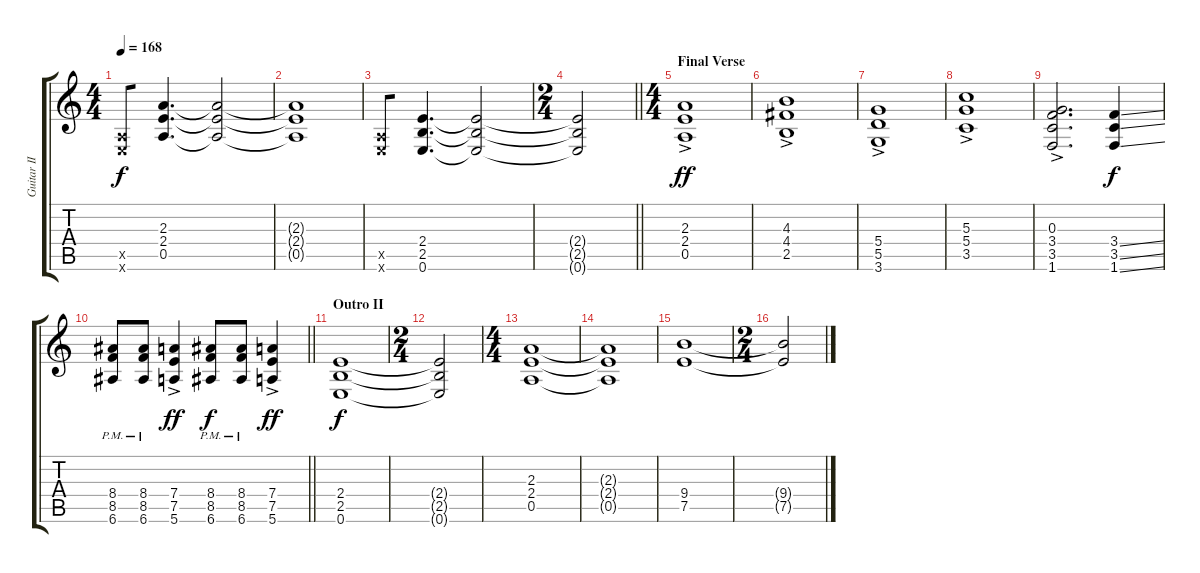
\track ("Guitar II" "Guitar II") {instrument acousticguitarsteel}
\staff {score tabs}
\tuning (E4 B3 G3 D3 A2 E2) {hide}
\ts (4 4)
\tempo 168
\clef g2
\ks c
(0.5{x} 0.6{x}).8{dy f beam merge} (2.3 2.4 0.5).4{d} (2.3{t} 2.4{t} 0.5{t}).2 |
(2.3{t} 2.4{t} 0.5{t}).1 |
(0.5{x} 0.6{x}).8{beam merge} (2.4 2.5 0.6).4{d beam merge} (2.4{t} 2.5{t} 0.6{t}).2 |
\ts (2 4)
\barLineRight lightlight
(2.4{t} 2.5{t} 0.6{t}).2 |
\ts (4 4)
\section ("" "Final Verse")
(2.3{ac} 2.4{ac} 0.5{ac}).1{dy ff} |
(4.3{ac} 4.4{ac} 2.5{ac}).1 |
(5.4{ac} 5.5{ac} 3.6{ac}).1 |
(5.3{ac} 5.4 3.5).1 |
(0.3{ac} 3.4 3.5 1.6{ac}).2{d beam merge} (3.4{ss} 3.5{ss} 1.6{ss}).4{dy f} |
\barLineRight lightlight
(8.4{pm} 8.5{pm} 6.6{pm}).8 (8.4{pm} 8.5{pm} 6.6{pm}).8 (7.4{ac} 7.5{ac} 5.6{ac}).4{dy ff} (8.4{pm} 8.5{pm} 6.6{pm}).8{dy f} (8.4{pm} 8.5{pm} 6.6{pm}).8 (7.4{ac} 7.5{ac} 5.6{ac}).4{dy ff} |
\section ("" "Outro II")
(2.4 2.5 0.6).1{dy f} |
\ts (2 4)
(2.4{t} 2.5{t} 0.6{t}).2 |
\ts (4 4)
(2.3 2.4 0.5).1 |
(2.3{t} 2.4{t} 0.5{t}).1 |
(9.4 7.5).1 |
\ts (2 4)
(9.4{t} 7.5{t}).2
